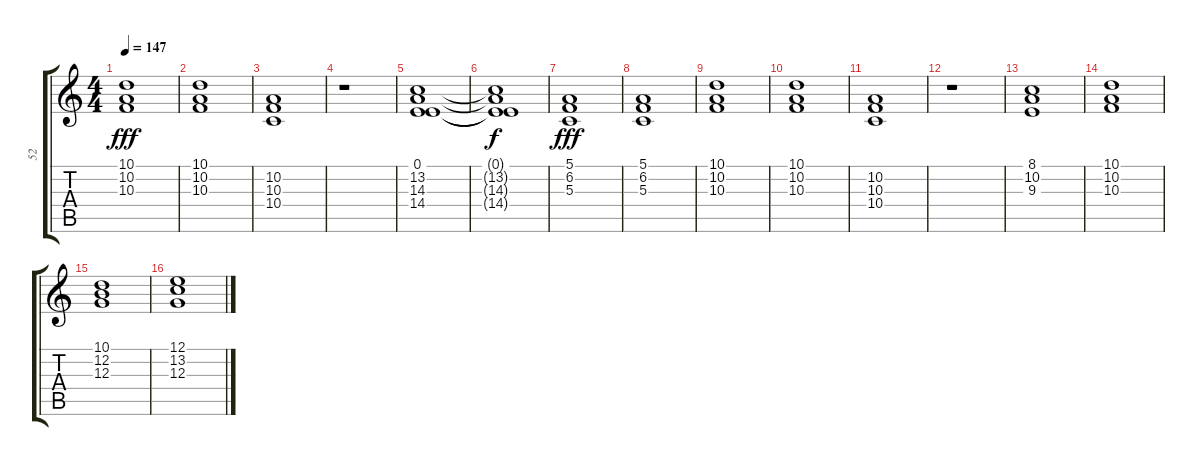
\track ("52" "52") {instrument pad4choir}
\staff {score tabs}
\tuning (E4 B3 G3 D3 A2 E2) {hide}
\ts (4 4)
\tempo 147
\clef g2
\ks c
(10.1 10.2 10.3).1{dy fff} |
(10.1 10.2 10.3).1 |
(10.2 10.3 10.4).1 |
r.1 |
(0.1 13.2 14.3 14.4).1 |
(0.1{t} 13.2{t} 14.3{t} 14.4{t}).1{dy f} |
(5.1 6.2 5.3).1{dy fff} |
(5.1 6.2 5.3).1 |
(10.1 10.2 10.3).1 |
(10.1 10.2 10.3).1 |
(10.2 10.3 10.4).1 |
r.1 |
(8.1 10.2 9.3).1 |
(10.1 10.2 10.3).1 |
(10.1 12.2 12.3).1 |
(12.1 13.2 12.3).1
